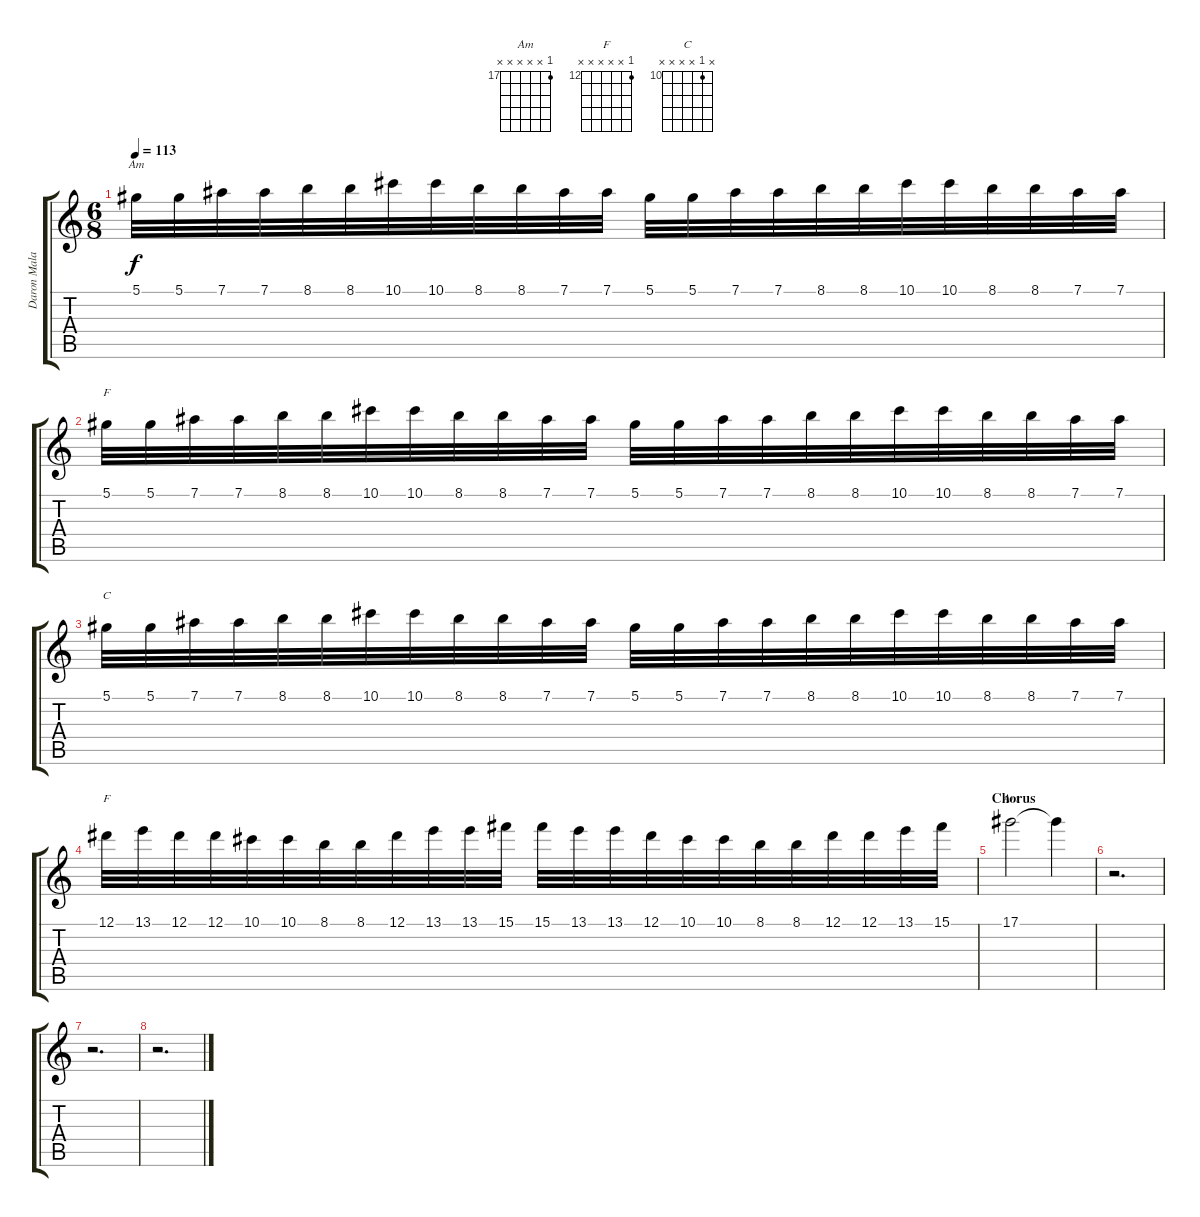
\track ("Daron Malakian" "Daron Mala") {instrument electricguitarjazz}
\staff {score tabs}
\tuning (Eb4 Bb3 Gb3 Db3 Ab2 Eb2) {hide}
\chord ("Am" x x x x x x) {firstfret 0}
\chord ("F" x 10 x x x x) {firstfret 10}
\chord ("C" x 10 x x x x) {firstfret 10}
\chord ("F" 12 x x x x x) {firstfret 12}
\chord ("Am" 17 x x x x x) {firstfret 17}
\ts (6 8)
\tempo 113
\clef g2
\ks c
5.1.32{ch "Am" dy f} 5.1.32 7.1.32 7.1.32 8.1.32 8.1.32 10.1.32 10.1.32 8.1.32 8.1.32 7.1.32 7.1.32 5.1.32 5.1.32 7.1.32 7.1.32 8.1.32 8.1.32 10.1.32 10.1.32 8.1.32 8.1.32 7.1.32 7.1.32 |
5.1.32{ch "F"} 5.1.32 7.1.32 7.1.32 8.1.32 8.1.32 10.1.32 10.1.32 8.1.32 8.1.32 7.1.32 7.1.32 5.1.32 5.1.32 7.1.32 7.1.32 8.1.32 8.1.32 10.1.32 10.1.32 8.1.32 8.1.32 7.1.32 7.1.32 |
5.1.32{ch "C"} 5.1.32 7.1.32 7.1.32 8.1.32 8.1.32 10.1.32 10.1.32 8.1.32 8.1.32 7.1.32 7.1.32 5.1.32 5.1.32 7.1.32 7.1.32 8.1.32 8.1.32 10.1.32 10.1.32 8.1.32 8.1.32 7.1.32 7.1.32 |
12.1.32{ch "F"} 13.1.32 12.1.32 12.1.32 10.1.32 10.1.32 8.1.32 8.1.32 12.1.32 13.1.32 13.1.32 15.1.32 15.1.32 13.1.32 13.1.32 12.1.32 10.1.32 10.1.32 8.1.32 8.1.32 12.1.32 12.1.32 13.1.32 15.1.32 |
\section ("" "Chorus")
17.1.2{ch "Am"} 17.1{t}.4 |
r.2{d} |
r.2{d} |
r.2{d}
